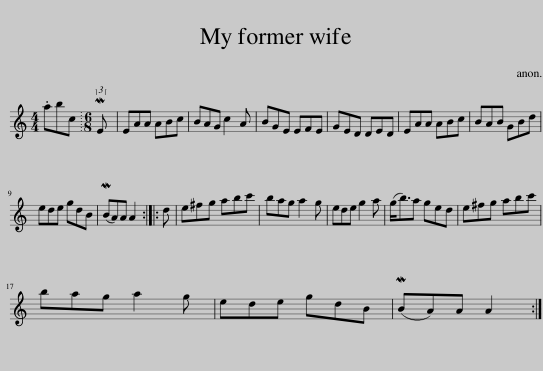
X:1
L:1/8
M:4/4
I:linebreak $
K:C
V:1 treble
V:1
 .abc |[M:6/8] (3:2:1ME x/12 | EAA ABc | BAG c2 A | BGE EFE | %5
 GED DED | EAA ABc | BAB GBd |$ ede gdB | (MBA)A A2 :: %10
 d | e^fg abc' | bag a2 g | ede g2 a | (g<b)a ged | %15
 e^fg abc' |$ bag a2 g | ede gdB | (MBA)A A2 :| %19
